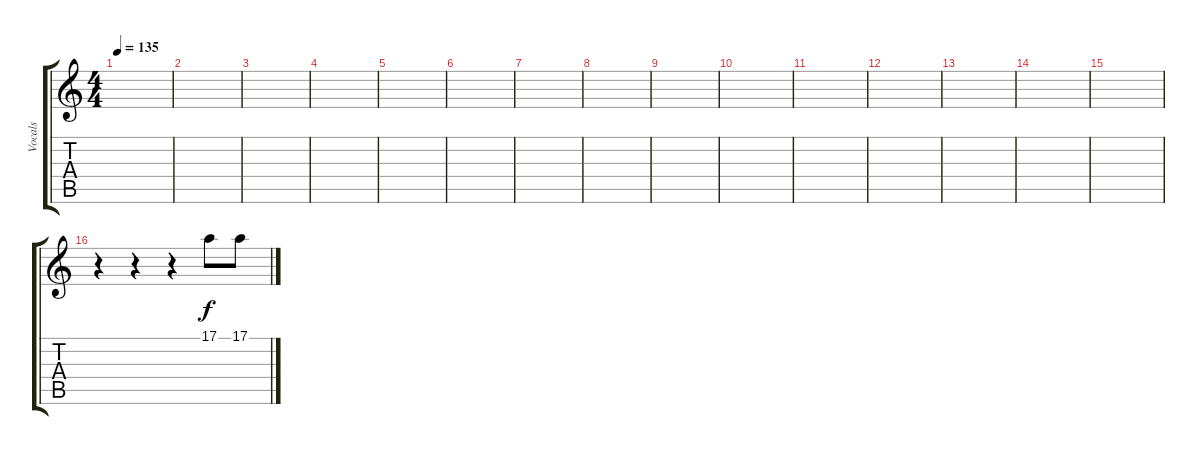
\track ("Vocals" "Vocals") {instrument bassoon}
\staff {score tabs}
\tuning (E4 B3 G3 D3 A2 E2) {hide}
\ts (4 4)
\tempo 135
\clef g2
\ks c
|
|
|
|
|
|
|
|
|
|
|
|
|
|
|
r.4 r.4 r.4 17.1.8 17.1.8
